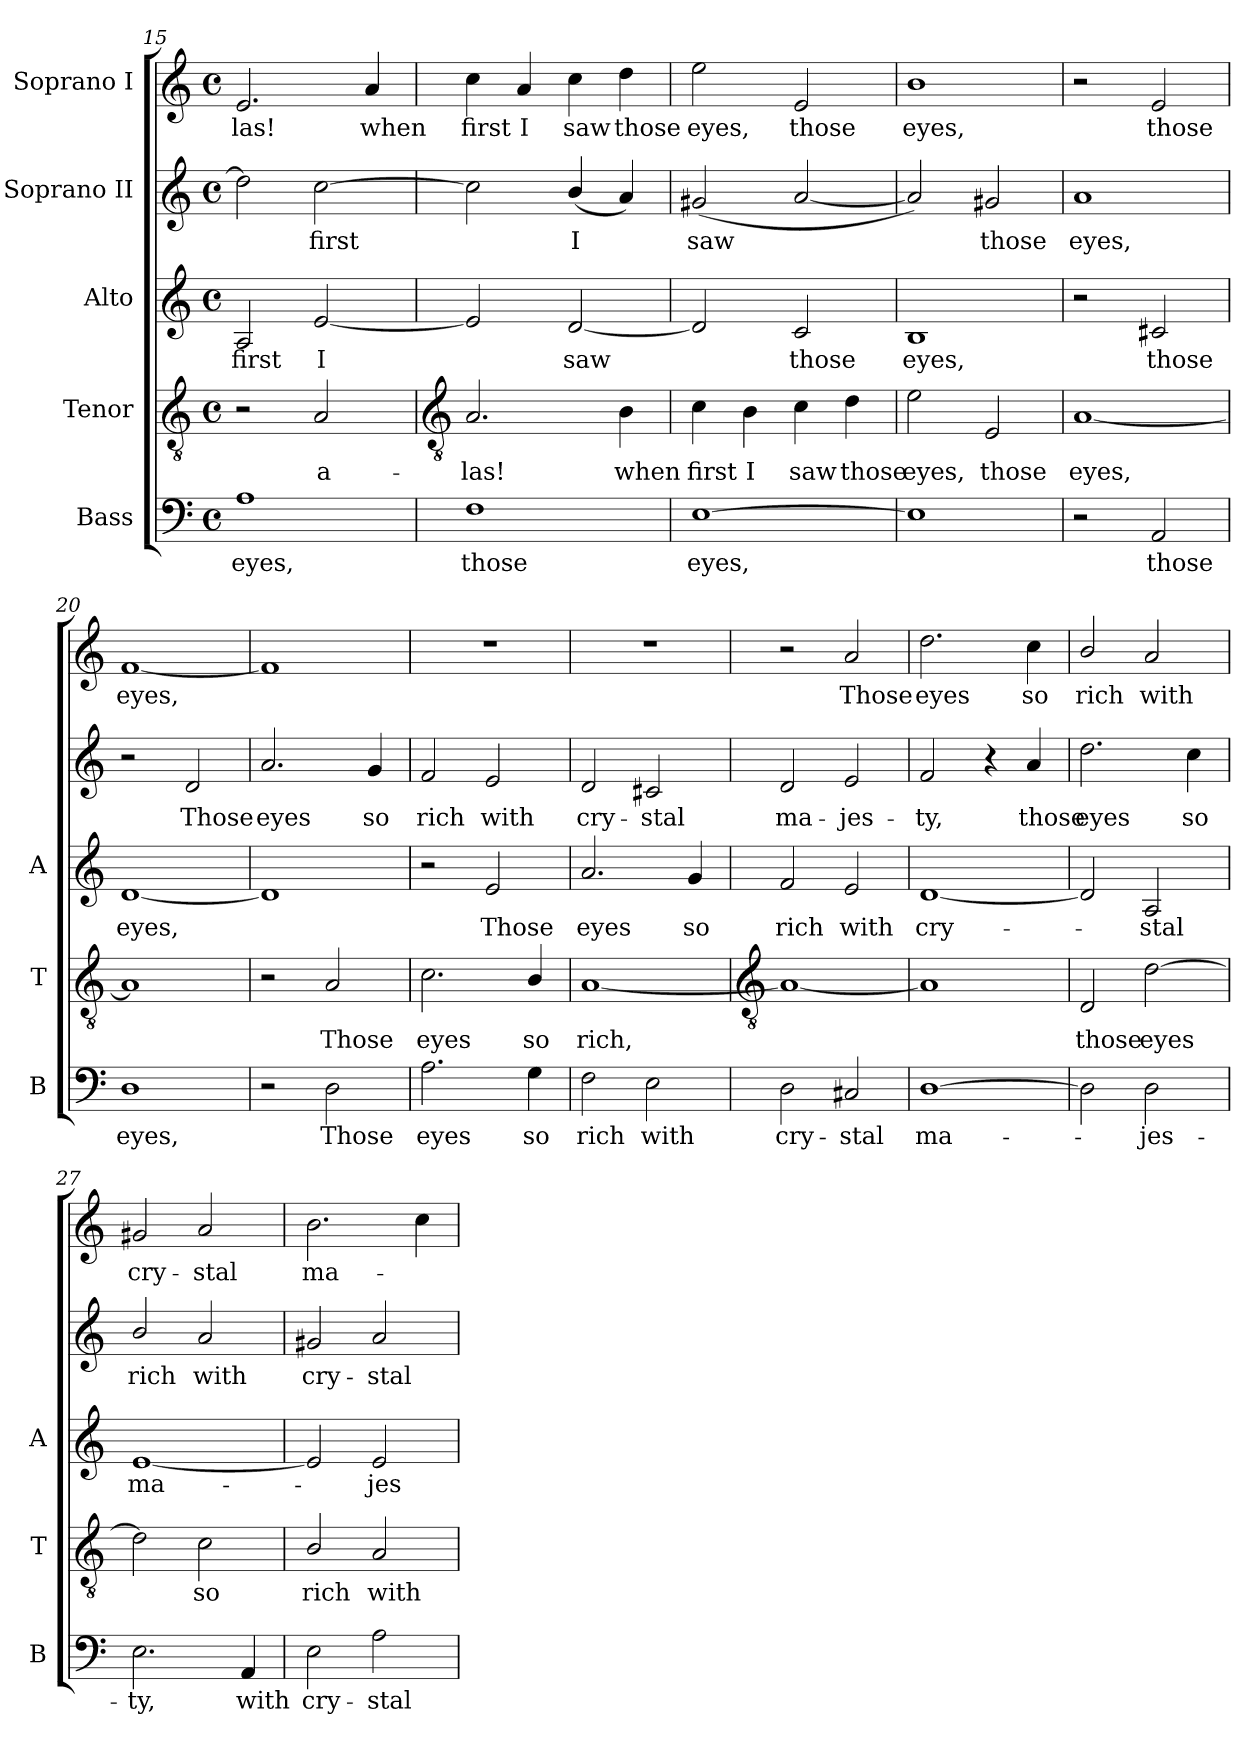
**kern	**text	**kern	**text	**kern	**text	**kern	**text	**kern	**text
*part5	*part5	*part4	*part4	*part3	*part3	*part2	*part2	*part1	*part1
*staff5	*staff5	*staff4	*staff4	*staff3	*staff3	*staff2	*staff2	*staff1	*staff1
*I"Bass	*	*I"Tenor	*	*I"Alto	*	*I"Soprano II	*	*I"Soprano I	*
*I'B	*	*I'T	*	*I'A	*	*	*	*	*
*clefF4	*	*clefGv2	*	*clefG2	*	*clefG2	*	*clefG2	*
*k[]	*	*k[]	*	*k[]	*	*k[]	*	*k[]	*
*C:	*	*C:	*	*C:	*	*C:	*	*C:	*
*M4/4	*	*M4/4	*	*M4/4	*	*M4/4	*	*M4/4	*
*met(c)	*	*met(c)	*	*met(c)	*	*met(c)	*	*met(c)	*
=15	=15	=15	=15	=15	=15	=15	=15	=15	=15
!	!LO:LY:b	!	!	!	!LO:LY:b	!	!	!	!LO:LY:b
1A	eyes,	2r	.	2A	first	2dd]	.	2.e	las!
!	!	!	!LO:LY:b	!	!LO:LY:b	!	!LO:LY:b	!	!
.	.	2A	a-	[2e	I	[2cc	first	.	.
!	!	!	!	!	!	!	!	!	!LO:LY:b
.	.	.	.	.	.	.	.	4a	when
!!LO:LB:g=z
=16	=16	=16	=16	=16	=16	=16	=16	=16	=16
*	*	*clefGv2	*	*	*	*	*	*	*
!	!LO:LY:b	!	!LO:LY:b	!	!	!	!	!	!LO:LY:b
1F	those	2.A	-las!	2e]	.	2cc]	.	4cc	first
!	!	!	!	!	!	!	!	!	!LO:LY:b
.	.	.	.	.	.	.	.	4a	I
!	!	!	!	!	!LO:LY:b	!	!LO:LY:b	!	!LO:LY:b
.	.	.	.	[2d	saw	(<4b/	I	4cc	saw
!	!	!	!LO:LY:b	!	!	!	!	!	!LO:LY:b
.	.	4B	when	.	.	4a)	.	4dd	those
=17	=17	=17	=17	=17	=17	=17	=17	=17	=17
!	!LO:LY:b	!	!LO:LY:b	!	!	!	!LO:LY:b	!	!LO:LY:b
[1E	eyes,	4c	first	2d]	.	(<2g#X	saw	2ee	eyes,
!	!	!	!LO:LY:b	!	!	!	!	!	!
.	.	4B	I	.	.	.	.	.	.
!	!	!	!LO:LY:b	!	!LO:LY:b	!	!	!	!LO:LY:b
.	.	4c	saw	2c	those	[2a	.	2e	those
!	!	!	!LO:LY:b	!	!	!	!	!	!
.	.	4d	those	.	.	.	.	.	.
=18	=18	=18	=18	=18	=18	=18	=18	=18	=18
!	!	!	!LO:LY:b	!	!LO:LY:b	!	!	!	!LO:LY:b
1E]	.	2e	eyes,	1B	eyes,	2a])	.	1b	eyes,
!	!	!	!LO:LY:b	!	!	!	!LO:LY:b	!	!
.	.	2E	those	.	.	2g#X	those	.	.
=19	=19	=19	=19	=19	=19	=19	=19	=19	=19
!	!	!	!LO:LY:b	!	!	!	!LO:LY:b	!	!
2r	.	[1A	eyes,	2r	.	1a	eyes,	2r	.
!	!LO:LY:b	!	!	!	!LO:LY:b	!	!	!	!LO:LY:b
2AA	those	.	.	2c#X	those	.	.	2e	those
=20	=20	=20	=20	=20	=20	=20	=20	=20	=20
!	!LO:LY:b	!	!	!	!LO:LY:b	!	!	!	!LO:LY:b
1D	eyes,	1A]	.	[1d	eyes,	2r	.	[1f	eyes,
!	!	!	!	!	!	!	!LO:LY:b	!	!
.	.	.	.	.	.	2d	Those	.	.
=21	=21	=21	=21	=21	=21	=21	=21	=21	=21
!	!	!	!	!	!	!	!LO:LY:b	!	!
2r	.	2r	.	1d]	.	2.a	eyes	1f]	.
!	!LO:LY:b	!	!LO:LY:b	!	!	!	!	!	!
2D	Those	2A	Those	.	.	.	.	.	.
!	!	!	!	!	!	!	!LO:LY:b	!	!
.	.	.	.	.	.	4g	so	.	.
=22	=22	=22	=22	=22	=22	=22	=22	=22	=22
!	!LO:LY:b	!	!LO:LY:b	!	!	!	!LO:LY:b	!	!
2.A	eyes	2.c	eyes	2r	.	2f	rich	1r	.
!	!	!	!	!	!LO:LY:b	!	!LO:LY:b	!	!
.	.	.	.	2e	Those	2e	with	.	.
!	!LO:LY:b	!	!LO:LY:b	!	!	!	!	!	!
4G	so	4B/	so	.	.	.	.	.	.
=23	=23	=23	=23	=23	=23	=23	=23	=23	=23
!	!LO:LY:b	!	!LO:LY:b	!	!LO:LY:b	!	!LO:LY:b	!	!
2F	rich	[1A	rich,	2.a	eyes	2d	cry-	1r	.
!	!LO:LY:b	!	!	!	!	!	!LO:LY:b	!	!
2E	with	.	.	.	.	2c#X	-stal	.	.
!	!	!	!	!	!LO:LY:b	!	!	!	!
.	.	.	.	4g	so	.	.	.	.
!!LO:LB:g=z
=24	=24	=24	=24	=24	=24	=24	=24	=24	=24
*	*	*clefGv2	*	*	*	*	*	*	*
!	!LO:LY:b	!	!	!	!LO:LY:b	!	!LO:LY:b	!	!
2D	cry-	1A_	.	2f	rich	2d	ma-	2r	.
!	!LO:LY:b	!	!	!	!LO:LY:b	!	!LO:LY:b	!	!LO:LY:b
2C#X	-stal	.	.	2e	with	2e	-jes-	2a	Those
=25	=25	=25	=25	=25	=25	=25	=25	=25	=25
!	!LO:LY:b	!	!	!	!LO:LY:b	!	!LO:LY:b	!	!LO:LY:b
[1D	ma-	1A]	.	[1d	cry-	2f	-ty,	2.dd	eyes
.	.	.	.	.	.	4r	.	.	.
!	!	!	!	!	!	!	!LO:LY:b	!	!LO:LY:b
.	.	.	.	.	.	4a	those	4cc	so
=26	=26	=26	=26	=26	=26	=26	=26	=26	=26
!	!	!	!LO:LY:b	!	!	!	!LO:LY:b	!	!LO:LY:b
2D]	.	2D	those	2d]	.	2.dd	eyes	2b/	rich
!	!LO:LY:b	!	!LO:LY:b	!	!LO:LY:b	!	!	!	!LO:LY:b
2D	jes-	[2d	eyes	2A	stal	.	.	2a	with
!	!	!	!	!	!	!	!LO:LY:b	!	!
.	.	.	.	.	.	4cc	so	.	.
=27	=27	=27	=27	=27	=27	=27	=27	=27	=27
!	!LO:LY:b	!	!	!	!LO:LY:b	!	!LO:LY:b	!	!LO:LY:b
2.E	-ty,	2d]	.	[1e	ma-	2b/	rich	2g#X	cry-
!	!	!	!LO:LY:b	!	!	!	!LO:LY:b	!	!LO:LY:b
.	.	2c	so	.	.	2a	with	2a	-stal
!	!LO:LY:b	!	!	!	!	!	!	!	!
4AA	with	.	.	.	.	.	.	.	.
=28	=28	=28	=28	=28	=28	=28	=28	=28	=28
!	!LO:LY:b	!	!LO:LY:b	!	!	!	!LO:LY:b	!	!LO:LY:b
2E	cry-	2B/	rich	2e]	.	2g#X	cry-	2.b\	ma-
!	!LO:LY:b	!	!LO:LY:b	!	!LO:LY:b	!	!LO:LY:b	!	!
2A	-stal	2A	with	2e	jes-	2a	-stal	.	.
.	.	.	.	.	.	.	.	4cc	.
=	=	=	=	=	=	=	=	=	=
*-	*-	*-	*-	*-	*-	*-	*-	*-	*-
